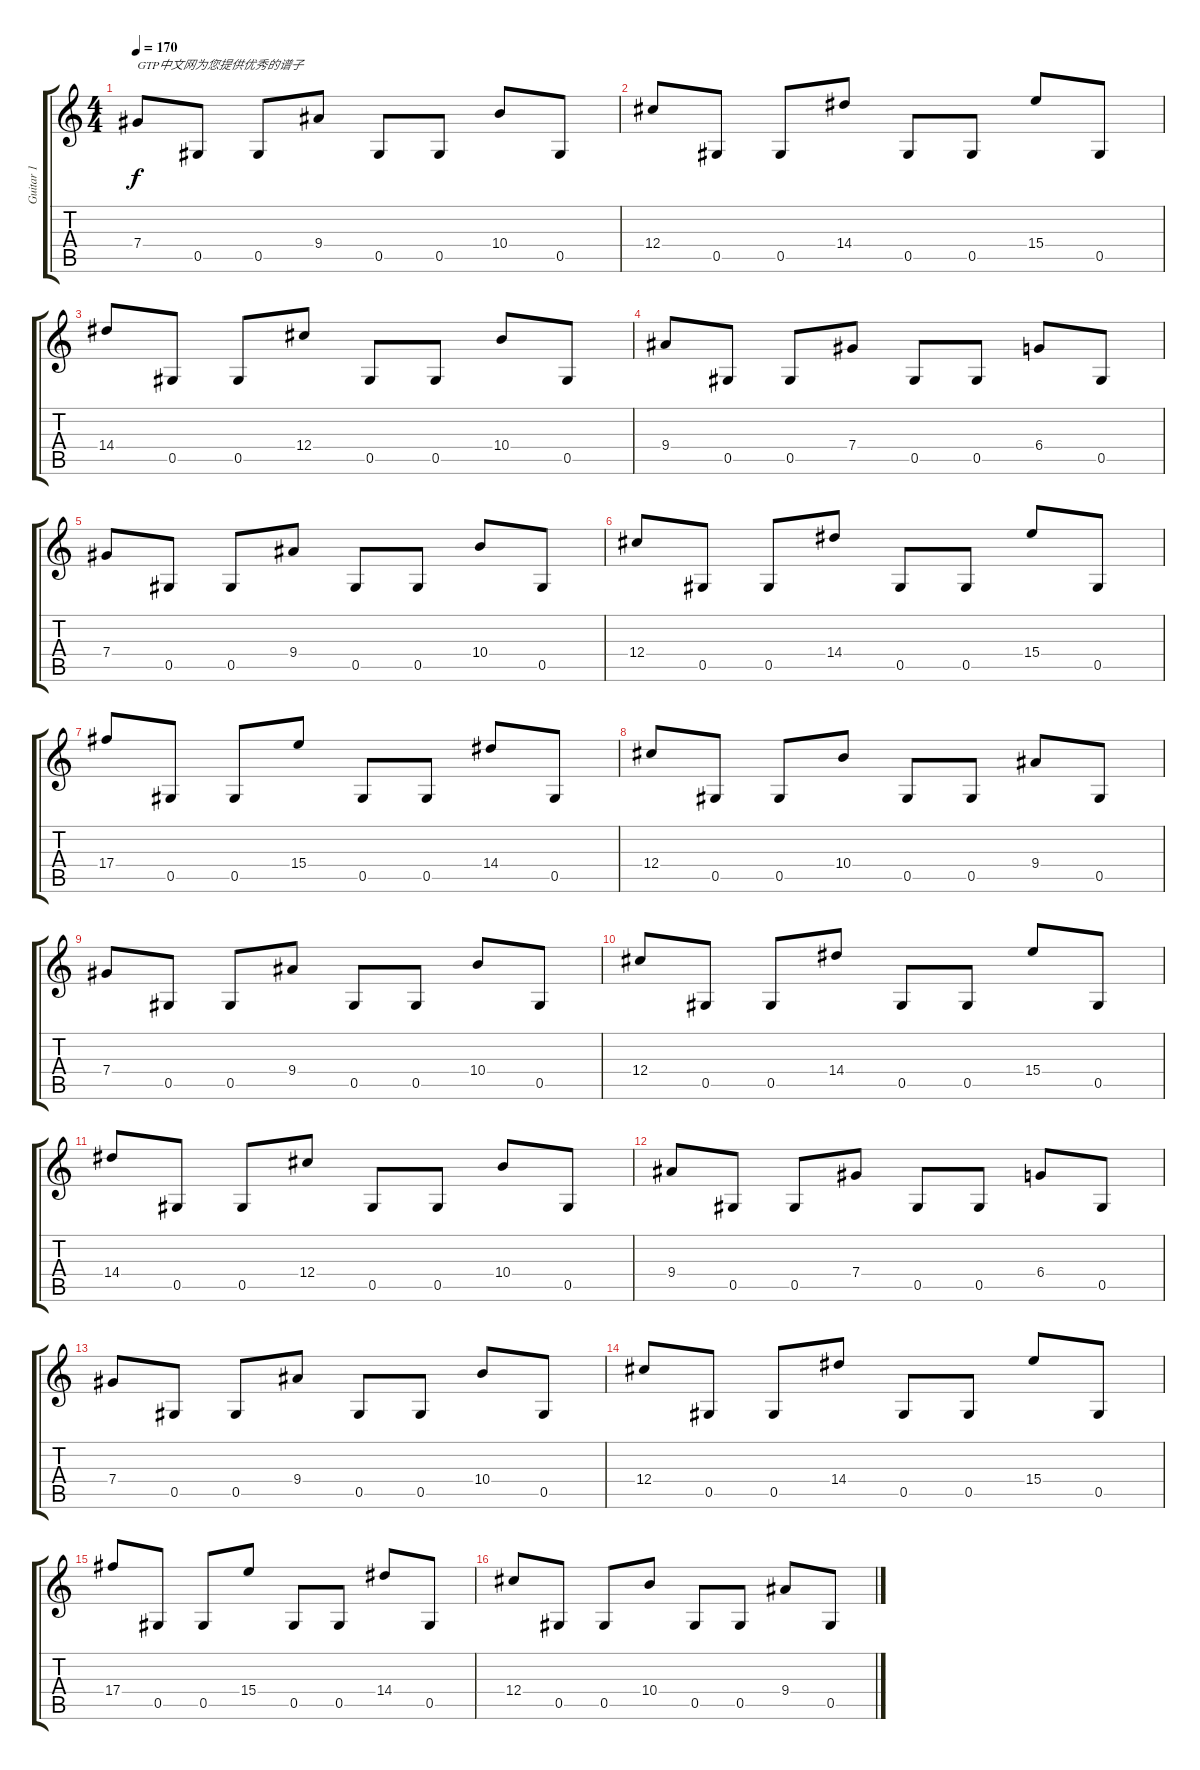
\track ("Guitar 1" "Guitar 1") {instrument distortionguitar}
\staff {score tabs}
\tuning (Eb4 Bb3 Gb3 Db3 Ab2 Eb2) {hide}
\ts (4 4)
\tempo 170
\clef g2
\ks c
7.4.8{txt "GTP中文网为您提供优秀的谱子" dy f instrument distortionguitar} 0.5.8 0.5.8 9.4.8 0.5.8 0.5.8 10.4.8 0.5.8 |
12.4.8 0.5.8 0.5.8 14.4.8 0.5.8 0.5.8 15.4.8 0.5.8 |
14.4.8 0.5.8 0.5.8 12.4.8 0.5.8 0.5.8 10.4.8 0.5.8 |
9.4.8 0.5.8 0.5.8 7.4.8 0.5.8 0.5.8 6.4.8 0.5.8 |
7.4.8 0.5.8 0.5.8 9.4.8 0.5.8 0.5.8 10.4.8 0.5.8 |
12.4.8 0.5.8 0.5.8 14.4.8 0.5.8 0.5.8 15.4.8 0.5.8 |
17.4.8 0.5.8 0.5.8 15.4.8 0.5.8 0.5.8 14.4.8 0.5.8 |
12.4.8 0.5.8 0.5.8 10.4.8 0.5.8 0.5.8 9.4.8 0.5.8 |
7.4.8 0.5.8 0.5.8 9.4.8 0.5.8 0.5.8 10.4.8 0.5.8 |
12.4.8 0.5.8 0.5.8 14.4.8 0.5.8 0.5.8 15.4.8 0.5.8 |
14.4.8 0.5.8 0.5.8 12.4.8 0.5.8 0.5.8 10.4.8 0.5.8 |
9.4.8 0.5.8 0.5.8 7.4.8 0.5.8 0.5.8 6.4.8 0.5.8 |
7.4.8 0.5.8 0.5.8 9.4.8 0.5.8 0.5.8 10.4.8 0.5.8 |
12.4.8 0.5.8 0.5.8 14.4.8 0.5.8 0.5.8 15.4.8 0.5.8 |
17.4.8 0.5.8 0.5.8 15.4.8 0.5.8 0.5.8 14.4.8 0.5.8 |
12.4.8 0.5.8 0.5.8 10.4.8 0.5.8 0.5.8 9.4.8 0.5.8
